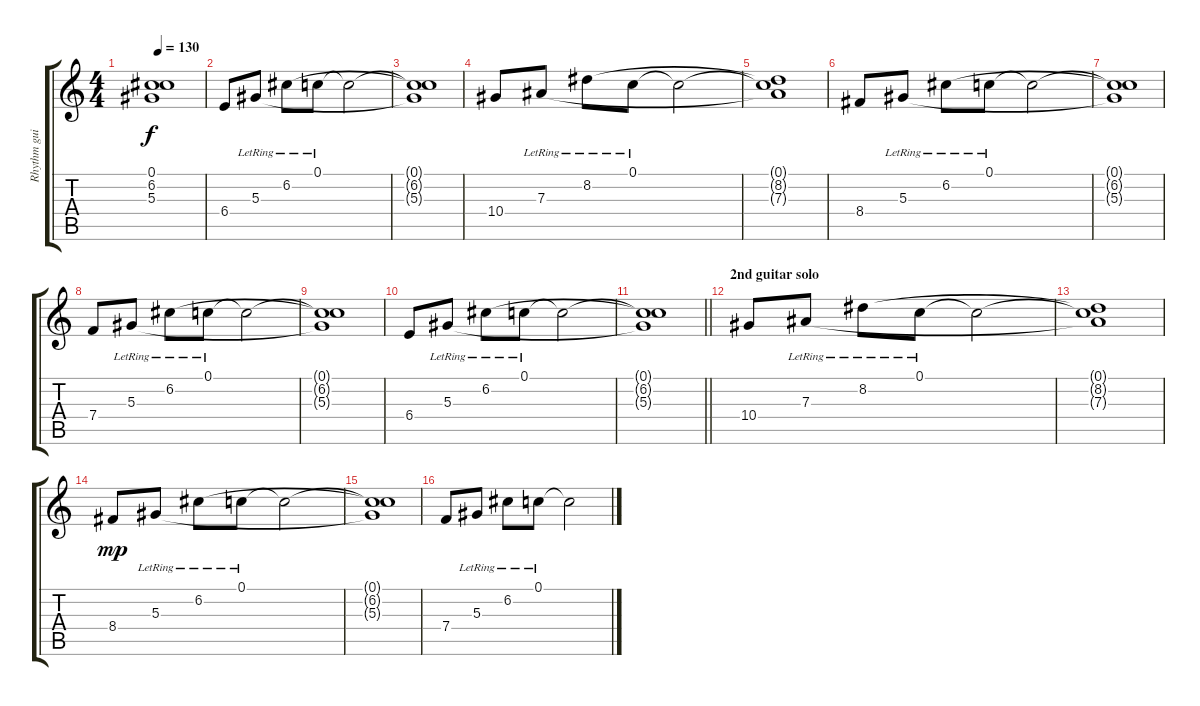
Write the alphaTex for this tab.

\track ("Rhythm guitar (Left)" "Rhythm gui") {instrument distortionguitar}
\staff {score tabs}
\tuning (C4 G3 Eb3 Bb2 F2 C2) {hide}
\ts (4 4)
\tempo 130
\clef g2
\ks c
(0.1{t} 6.2{t} 5.3{t}).1{dy f volume 5} |
6.4.8{volume 9} 5.3{lr}.8 6.2{lr}.8 0.1{lr}.8 0.1{t}.2 |
(0.1{t} 6.2{t} 5.3{t}).1{volume 5} |
10.4.8{volume 9} 7.3{lr}.8 8.2{lr}.8 0.1{lr}.8 0.1{t}.2 |
(0.1{t} 8.2{t} 7.3{t}).1{volume 5} |
8.4.8{volume 9} 5.3{lr}.8 6.2{lr}.8 0.1{lr}.8 0.1{t}.2 |
(0.1{t} 6.2{t} 5.3{t}).1{volume 5} |
7.4.8{volume 9} 5.3{lr}.8 6.2{lr}.8 0.1{lr}.8 0.1{t}.2 |
(0.1{t} 6.2{t} 5.3{t}).1{volume 5} |
6.4.8{volume 9} 5.3{lr}.8 6.2{lr}.8 0.1{lr}.8 0.1{t}.2 |
\barLineRight lightlight
(0.1{t} 6.2{t} 5.3{t}).1{volume 5} |
\section ("" "2nd guitar solo")
10.4.8{volume 9} 7.3{lr}.8 8.2{lr}.8 0.1{lr}.8 0.1{t}.2 |
(0.1{t} 8.2{t} 7.3{t}).1{volume 5} |
8.4.8{dy mp volume 9} 5.3{lr}.8 6.2{lr}.8 0.1{lr}.8 0.1{t}.2 |
(0.1{t} 6.2{t} 5.3{t}).1{volume 5} |
7.4.8{volume 9} 5.3{lr}.8 6.2{lr}.8 0.1{lr}.8 0.1{t}.2
